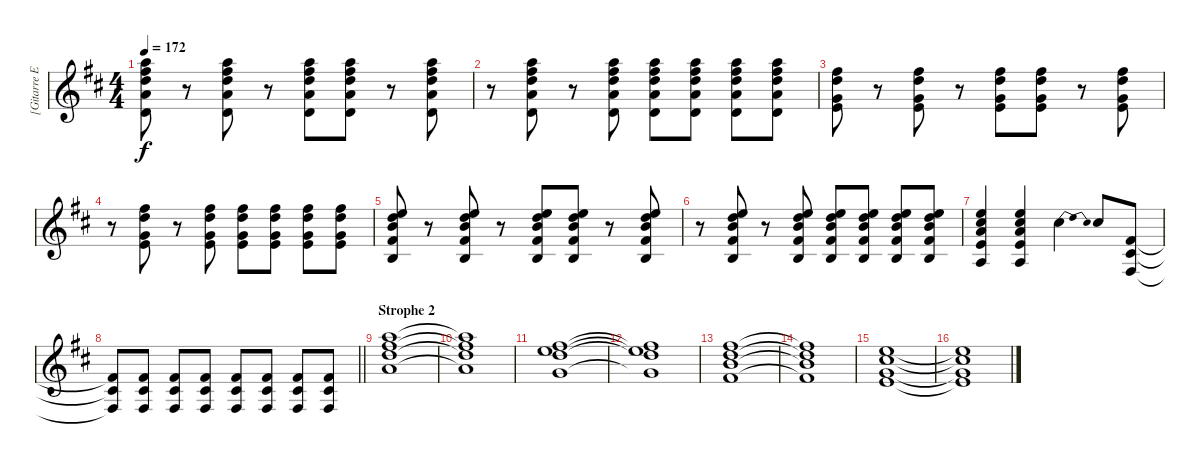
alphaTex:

\track ("[Gitarre Effekt]" "[Gitarre E") {instrument overdrivenguitar}
\staff {score}
\tuning (E4 B3 G3 D3 A2 D2) {hide}
\ts (4 4)
\tempo 172
\clef g2
\ks d
(5.1 7.2 7.3 7.4 5.5).8{dy f} r.8 (5.1 7.2 7.3 7.4 5.5).8 r.8 (5.1 7.2 7.3 7.4 5.5).8 (5.1 7.2 7.3 7.4 5.5).8 r.8 (5.1 7.2 7.3 7.4 5.5).8 |
r.8 (5.1 7.2 7.3 7.4 5.5).8 r.8 (5.1 7.2 7.3 7.4 5.5).8 (5.1 7.2 7.3 7.4 5.5).8 (5.1 7.2 7.3 7.4 5.5).8 (5.1 7.2 7.3 7.4 5.5).8 (5.1 7.2 7.3 7.4 5.5).8 |
(7.2 7.3 5.4 7.5).8 r.8 (7.2 7.3 5.4 7.5).8 r.8 (7.2 7.3 5.4 7.5).8 (7.2 7.3 5.4 7.5).8 r.8 (7.2 7.3 5.4 7.5).8 |
r.8 (7.2 7.3 5.4 7.5).8 r.8 (7.2 7.3 5.4 7.5).8 (7.2 7.3 5.4 7.5).8 (7.2 7.3 5.4 7.5).8 (7.2 7.3 5.4 7.5).8 (7.2 7.3 5.4 7.5).8 |
(0.1 3.2 4.3 4.4 2.5).8 r.8 (0.1 3.2 4.3 4.4 2.5).8 r.8 (0.1 3.2 4.3 4.4 2.5).8 (0.1 3.2 4.3 4.4 2.5).8 r.8 (0.1 3.2 4.3 4.4 2.5).8 |
r.8 (0.1 3.2 4.3 4.4 2.5).8 r.8 (0.1 3.2 4.3 4.4 2.5).8 (0.1 3.2 4.3 4.4 2.5).8 (0.1 3.2 4.3 4.4 2.5).8 (0.1 3.2 4.3 4.4 2.5).8 (0.1 3.2 4.3 4.4 2.5).8 |
(0.1 2.2 2.3 2.4 0.5).4 (0.1 2.2 2.3 2.4 0.5).4 2.2{be (bendrelease 0 0 30 2 30 2 60 0)}.4 2.2.8 (4.4 4.5 4.6).8 |
\barLineRight lightlight
(4.4{t} 4.5{t} 4.6{t}).8 (4.4 4.5 4.6).8 (4.4 4.5 4.6).8 (4.4 4.5 4.6).8 (4.4 4.5 4.6).8 (4.4 4.5 4.6).8 (4.4 4.5 4.6).8 (4.4 4.5 4.6).8 |
\section ("" "Strophe 2")
(5.1 7.2 7.3 7.4).1{bd 240 volume 16 instrument electricguitarclean} |
(5.1{t} 7.2{t} 7.3{t} 7.4{t}).1 |
(0.1 7.2 7.3 5.4).1{bd 240} |
(0.1{t} 7.2{t} 7.3{t} 5.4{t}).1 |
(2.1 3.2 4.3 4.4).1{bd 240} |
(2.1{t} 3.2{t} 4.3{t} 4.4{t}).1 |
(0.1 2.2 0.3 2.4).1{bd 240} |
(0.1{t} 2.2{t} 0.3{t} 2.4{t}).1
